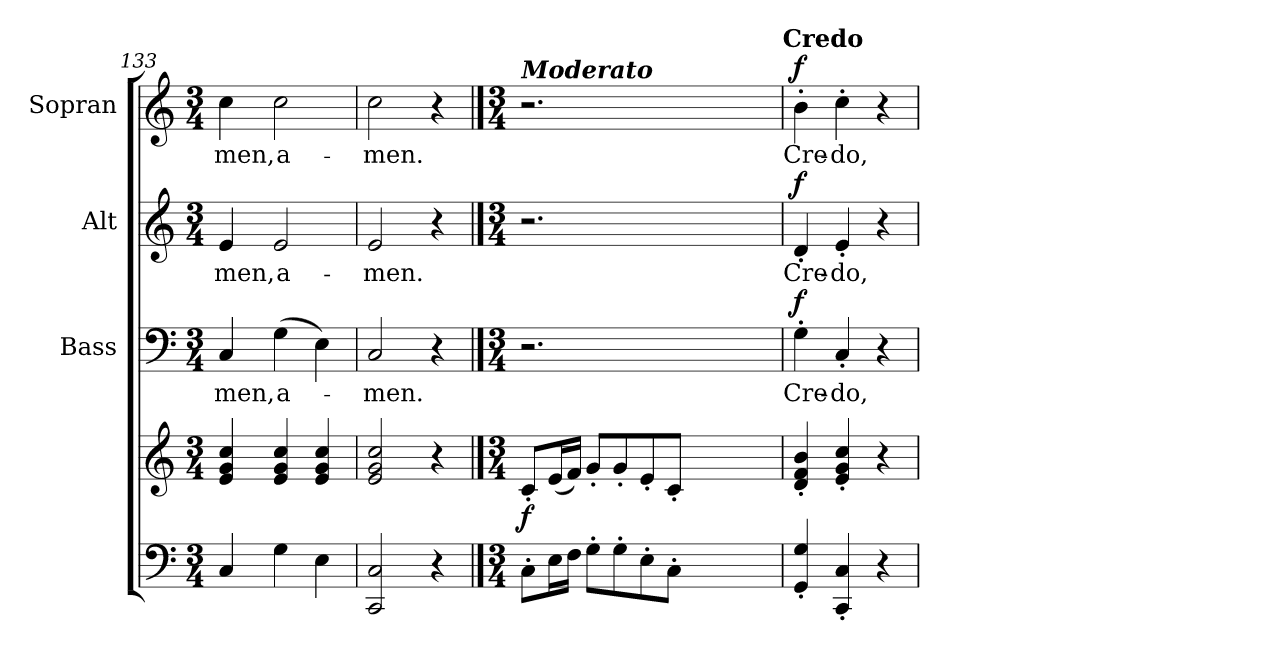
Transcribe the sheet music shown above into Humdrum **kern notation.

**kern	**kern	**dynam	**kern	**text	**dynam	**kern	**text	**dynam	**kern	**text	**dynam
*part4	*part4	*part4	*part3	*part3	*part3	*part2	*part2	*part2	*part1	*part1	*part1
*staff5	*staff4	*staff4/5	*staff3	*staff3	*staff3	*staff2	*staff2	*staff2	*staff1	*staff1	*staff1
*	*	*	*I"Bass	*	*	*I"Alt	*	*	*I"Sopran	*	*
*	*	*	*I'B.	*	*	*I'A.	*	*	*I'S.	*	*
*clefF4	*clefG2	*	*clefF4	*	*	*clefG2	*	*	*clefG2	*	*
*k[]	*k[]	*	*k[]	*	*	*k[]	*	*	*k[]	*	*
*C:	*C:	*	*C:	*	*	*C:	*	*	*C:	*	*
*M3/4	*M3/4	*	*M3/4	*	*	*M3/4	*	*	*M3/4	*	*
=133	=133	=133	=133	=133	=133	=133	=133	=133	=133	=133	=133
!	!	!	!	!LO:LY:b	!	!	!LO:LY:b	!	!	!LO:LY:b	!
4C/	4e/ 4g/ 4cc/	.	4C/	-men,	.	4e/	-men,	.	4cc\	-men,	.
!	!	!	!	!LO:LY:b	!	!	!LO:LY:b	!	!	!LO:LY:b	!
4G\	4e/ 4g/ 4cc/	.	(>4G\	a-	.	2e/	a-	.	2cc\	a-	.
4E\	4e/ 4g/ 4cc/	.	4E\)	.	.	.	.	.	.	.	.
=134	=134	=134	=134	=134	=134	=134	=134	=134	=134	=134	=134
!	!	!	!	!LO:LY:b	!	!	!LO:LY:b	!	!	!LO:LY:b	!
2CC/ 2C/	2e/ 2g/ 2cc/	.	2C/	-men.	.	2e/	-men.	.	2cc\	-men.	.
4r	4r	.	4r	.	.	4r	.	.	4r	.	.
!!LO:PB:g=z
==135	==135	==135	==135	==135	==135	==135	==135	==135	==135	==135	==135
*M3/4	*M3/4	*	*M3/4	*	*	*M3/4	*	*	*M3/4	*	*
!	!	!	!	!	!	!	!	!	!LO:TX:a:Bi:t=Moderato	!	!
!	!	!LO:DY:b	!	!	!	!	!	!	!	!	!
8C'>\L	8c'</L	f	2.r	.	.	2.r	.	.	2.r	.	.
16E\L	(<16e/L	.	.	.	.	.	.	.	.	.	.
16F\JJ	16f/JJ)	.	.	.	.	.	.	.	.	.	.
8G'>\L	8g'</L	.	.	.	.	.	.	.	.	.	.
8G'>\	8g'</	.	.	.	.	.	.	.	.	.	.
8E'>\	8e'</	.	.	.	.	.	.	.	.	.	.
8C'>\J	8c'</J	.	.	.	.	.	.	.	.	.	.
2..ryy	2..ryy	.	2..ryy	.	.	2..ryy	.	.	2..ryy	.	.
!	!	!	!	!	!	!	!	!	!LO:TX:a:B:t=Credo	!	!
=136	=136	=136	=136	=136	=136	=136	=136	=136	=136	=136	=136
!	!	!	!	!LO:LY:b	!LO:DY:a	!	!LO:LY:b	!LO:DY:a	!	!LO:LY:b	!LO:DY:a
4GG/'< 4G/'<	4d/'< 4f/'< 4b/'<	.	4G'>\	Cre-	f	4d'</	Cre-	f	4b'>\	Cre-	f
!	!	!	!	!LO:LY:b	!	!	!LO:LY:b	!	!	!LO:LY:b	!
4CC/'< 4C/'<	4e/'< 4g/'< 4cc/'<	.	4C'</	-do,	.	4e'</	-do,	.	4cc'>\	-do,	.
4r	4r	.	4r	.	.	4r	.	.	4r	.	.
=	=	=	=	=	=	=	=	=	=	=	=
*-	*-	*-	*-	*-	*-	*-	*-	*-	*-	*-	*-
